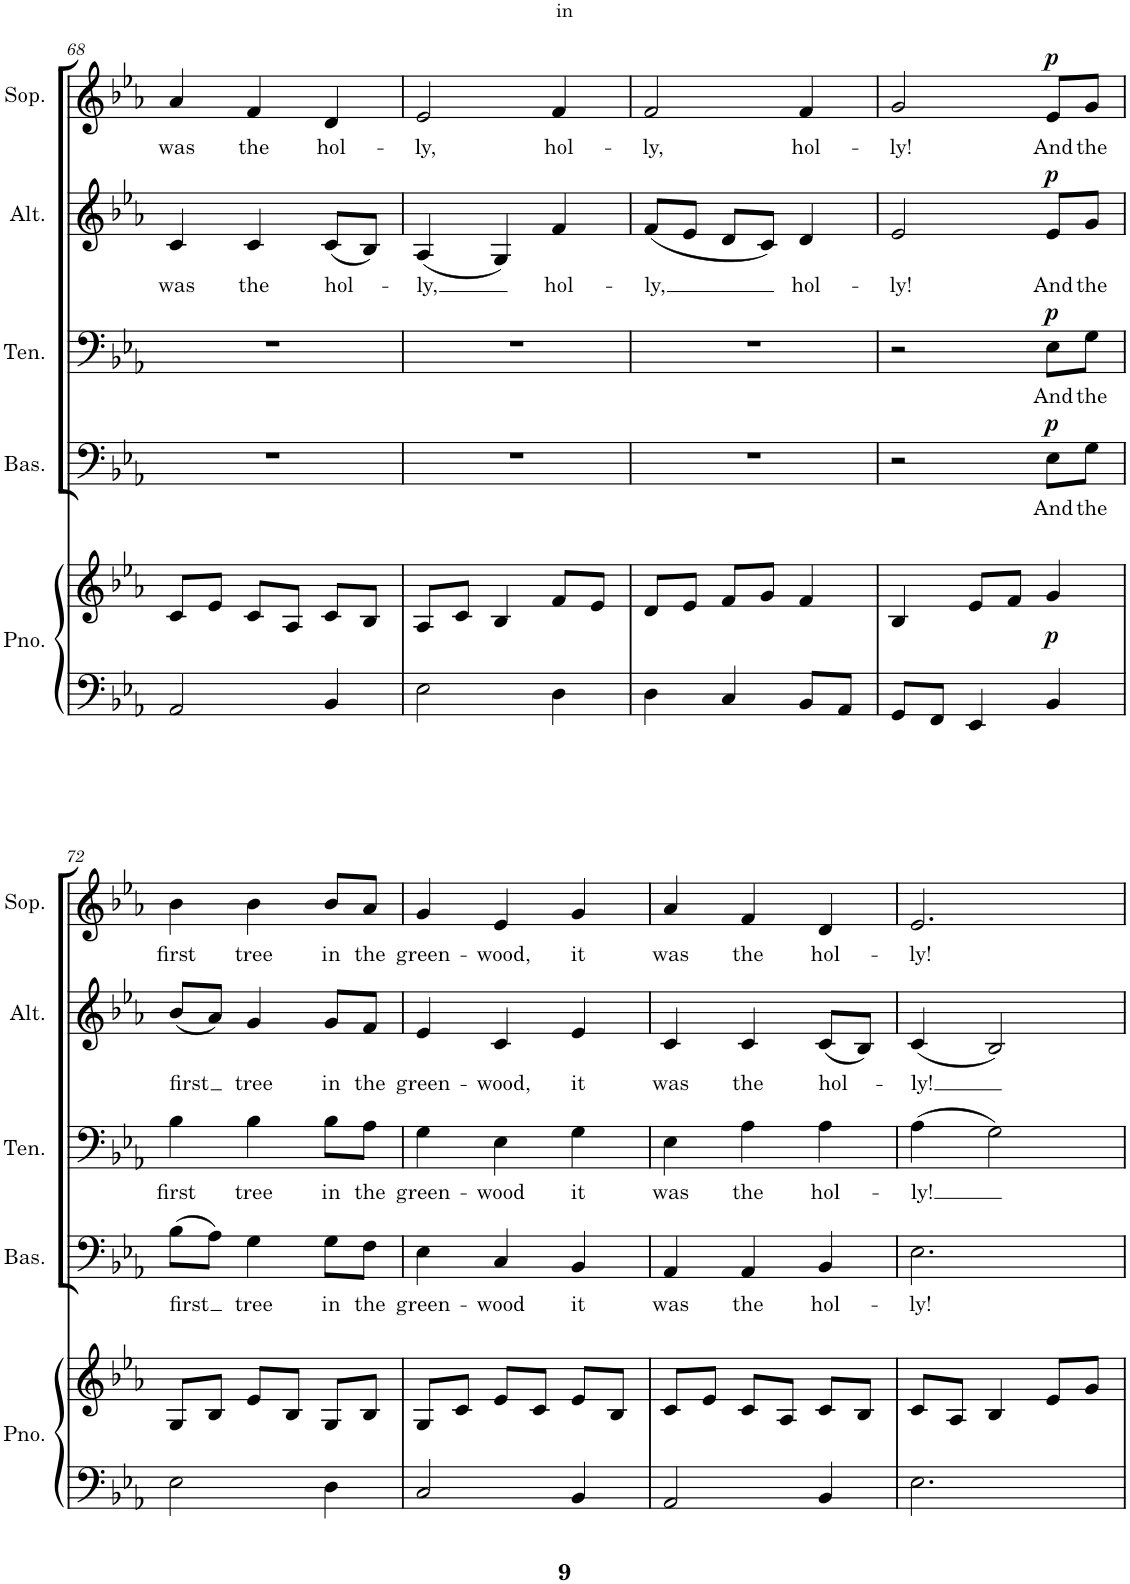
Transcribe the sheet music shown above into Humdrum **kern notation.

**kern	**kern	**dynam	**kern	**text	**dynam	**kern	**text	**dynam	**kern	**text	**dynam	**kern	**text	**dynam
*part5	*part5	*part5	*part4	*part4	*part4	*part3	*part3	*part3	*part2	*part2	*part2	*part1	*part1	*part1
*staff6	*staff5	*staff5/6	*staff4	*staff4	*staff4	*staff3	*staff3	*staff3	*staff2	*staff2	*staff2	*staff1	*staff1	*staff1
*I"Piano	*	*	*I"Bass	*	*	*I"Tenor	*	*	*I"Alto	*	*	*I"Soprano	*	*
*I'Pno.	*	*	*I'Bas.	*	*	*I'Ten.	*	*	*I'Alt.	*	*	*I'Sop.	*	*
!!LO:PB:g=z
*clefF4	*clefG2	*	*clefF4	*	*	*clefF4	*	*	*clefG2	*	*	*clefG2	*	*
*k[b-e-a-]	*k[b-e-a-]	*	*k[b-e-a-]	*	*	*k[b-e-a-]	*	*	*k[b-e-a-]	*	*	*k[b-e-a-]	*	*
*M3/4	*M3/4	*	*M3/4	*	*	*M3/4	*	*	*M3/4	*	*	*M3/4	*	*
=68	=68	=68	=68	=68	=68	=68	=68	=68	=68	=68	=68	=68	=68	=68
!	!	!	!	!	!	!	!	!	!	!LO:LY:b	!	!	!LO:LY:b	!
2AA-/	8c/L	.	2.r	.	.	2.r	.	.	4c/	was	.	4a-/	was	.
.	8e-/J	.	.	.	.	.	.	.	.	.	.	.	.	.
!	!	!	!	!	!	!	!	!	!	!LO:LY:b	!	!	!LO:LY:b	!
.	8c/L	.	.	.	.	.	.	.	4c/	the	.	4f/	the	.
.	8A-/J	.	.	.	.	.	.	.	.	.	.	.	.	.
!	!	!	!	!	!	!	!	!	!	!LO:LY:b	!	!	!LO:LY:b	!
4BB-/	8c/L	.	.	.	.	.	.	.	(8c/L	hol-	.	4d/	hol-	.
.	8B-/J	.	.	.	.	.	.	.	8B-/J)	.	.	.	.	.
=69	=69	=69	=69	=69	=69	=69	=69	=69	=69	=69	=69	=69	=69	=69
!	!	!	!	!	!	!	!	!	!	!LO:LY:b	!	!	!LO:LY:b	!
2E-\	8A-/L	.	2.r	.	.	2.r	.	.	(4A-/	-ly,	.	2e-/	-ly,	.
.	8c/J	.	.	.	.	.	.	.	.	.	.	.	.	.
.	4B-/	.	.	.	.	.	.	.	4G/)	.	.	.	.	.
!	!	!	!	!	!	!	!	!	!	!LO:LY:b	!	!	!LO:LY:b	!
4D\	8f/L	.	.	.	.	.	.	.	4f/	hol-	.	4f/	hol-	.
.	8e-/J	.	.	.	.	.	.	.	.	.	.	.	.	.
=70	=70	=70	=70	=70	=70	=70	=70	=70	=70	=70	=70	=70	=70	=70
!	!	!	!	!	!	!	!	!	!	!LO:LY:b	!	!	!LO:LY:b	!
4D\	8d/L	.	2.r	.	.	2.r	.	.	(8f/L	-ly,	.	2f/	-ly,	.
.	8e-/J	.	.	.	.	.	.	.	8e-/J	.	.	.	.	.
4C/	8f/L	.	.	.	.	.	.	.	8d/L	.	.	.	.	.
.	8g/J	.	.	.	.	.	.	.	8c/J)	.	.	.	.	.
!	!	!	!	!	!	!	!	!	!	!LO:LY:b	!	!	!LO:LY:b	!
8BB-/L	4f/	.	.	.	.	.	.	.	4d/	hol-	.	4f/	hol-	.
8AA-/J	.	.	.	.	.	.	.	.	.	.	.	.	.	.
=71	=71	=71	=71	=71	=71	=71	=71	=71	=71	=71	=71	=71	=71	=71
!	!	!	!	!	!	!	!	!	!	!LO:LY:b	!	!	!LO:LY:b	!
8GG/L	4B-/	.	2r	.	.	2r	.	.	2e-/	-ly!	.	2g/	-ly!	.
8FF/J	.	.	.	.	.	.	.	.	.	.	.	.	.	.
4EE-/	8e-/L	.	.	.	.	.	.	.	.	.	.	.	.	.
.	8f/J	.	.	.	.	.	.	.	.	.	.	.	.	.
!	!	!LO:DY:b	!	!LO:LY:b	!LO:DY:a	!	!LO:LY:b	!LO:DY:a	!	!LO:LY:b	!LO:DY:a	!	!LO:LY:b	!LO:DY:a
4BB-/	4g/	p	8E-\L	And	p	8E-\L	And	p	8e-/L	And	p	8e-/L	And	p
!	!	!	!	!LO:LY:b	!	!	!LO:LY:b	!	!	!LO:LY:b	!	!	!LO:LY:b	!
.	.	.	8G\J	the	.	8G\J	the	.	8g/J	the	.	8g/J	the	.
!!LO:LB:g=z
=72	=72	=72	=72	=72	=72	=72	=72	=72	=72	=72	=72	=72	=72	=72
!	!	!	!	!LO:LY:b	!	!	!LO:LY:b	!	!	!LO:LY:b	!	!	!LO:LY:b	!
2E-\	8G/L	.	(8B-\L	first	.	4B-\	first	.	(8b-/L	first	.	4b-\	first	.
.	8B-/J	.	8A-\J)	.	.	.	.	.	8a-/J)	.	.	.	.	.
!	!	!	!	!LO:LY:b	!	!	!LO:LY:b	!	!	!LO:LY:b	!	!	!LO:LY:b	!
.	8e-/L	.	4G\	tree	.	4B-\	tree	.	4g/	tree	.	4b-\	tree	.
.	8B-/J	.	.	.	.	.	.	.	.	.	.	.	.	.
!	!	!	!	!LO:LY:b	!	!	!LO:LY:b	!	!	!LO:LY:b	!	!	!LO:LY:b	!
4D\	8G/L	.	8G\L	in	.	8B-\L	in	.	8g/L	in	.	8b-/L	in	.
!	!	!	!	!LO:LY:b	!	!	!LO:LY:b	!	!	!LO:LY:b	!	!	!LO:LY:b	!
.	8B-/J	.	8F\J	the	.	8A-\J	the	.	8f/J	the	.	8a-/J	the	.
=73	=73	=73	=73	=73	=73	=73	=73	=73	=73	=73	=73	=73	=73	=73
!	!	!	!	!LO:LY:b	!	!	!LO:LY:b	!	!	!LO:LY:b	!	!	!LO:LY:b	!
2C/	8G/L	.	4E-\	green-	.	4G\	green-	.	4e-/	green-	.	4g/	green-	.
.	8c/J	.	.	.	.	.	.	.	.	.	.	.	.	.
!	!	!	!	!LO:LY:b	!	!	!LO:LY:b	!	!	!LO:LY:b	!	!	!LO:LY:b	!
.	8e-/L	.	4C/	-wood	.	4E-\	-wood	.	4c/	-wood,	.	4e-/	-wood,	.
.	8c/J	.	.	.	.	.	.	.	.	.	.	.	.	.
!	!	!	!	!LO:LY:b	!	!	!LO:LY:b	!	!	!LO:LY:b	!	!	!LO:LY:b	!
4BB-/	8e-/L	.	4BB-/	it	.	4G\	it	.	4e-/	it	.	4g/	it	.
.	8B-/J	.	.	.	.	.	.	.	.	.	.	.	.	.
=74	=74	=74	=74	=74	=74	=74	=74	=74	=74	=74	=74	=74	=74	=74
!	!	!	!	!LO:LY:b	!	!	!LO:LY:b	!	!	!LO:LY:b	!	!	!LO:LY:b	!
2AA-/	8c/L	.	4AA-/	was	.	4E-\	was	.	4c/	was	.	4a-/	was	.
.	8e-/J	.	.	.	.	.	.	.	.	.	.	.	.	.
!	!	!	!	!LO:LY:b	!	!	!LO:LY:b	!	!	!LO:LY:b	!	!	!LO:LY:b	!
.	8c/L	.	4AA-/	the	.	4A-\	the	.	4c/	the	.	4f/	the	.
.	8A-/J	.	.	.	.	.	.	.	.	.	.	.	.	.
!	!	!	!	!LO:LY:b	!	!	!LO:LY:b	!	!	!LO:LY:b	!	!	!LO:LY:b	!
4BB-/	8c/L	.	4BB-/	hol-	.	4A-\	hol-	.	(8c/L	hol-	.	4d/	hol-	.
.	8B-/J	.	.	.	.	.	.	.	8B-/J)	.	.	.	.	.
=75	=75	=75	=75	=75	=75	=75	=75	=75	=75	=75	=75	=75	=75	=75
!	!	!	!	!LO:LY:b	!	!	!LO:LY:b	!	!	!LO:LY:b	!	!	!LO:LY:b	!
2.E-\	8c/L	.	2.E-\	-ly!	.	(4A-\	-ly!	.	(4c/	-ly!	.	2.e-/	-ly!	.
.	8A-/J	.	.	.	.	.	.	.	.	.	.	.	.	.
.	4B-/	.	.	.	.	2G\)	.	.	2B-/)	.	.	.	.	.
.	8e-/L	.	.	.	.	.	.	.	.	.	.	.	.	.
.	8g/J	.	.	.	.	.	.	.	.	.	.	.	.	.
=	=	=	=	=	=	=	=	=	=	=	=	=	=	=
*-	*-	*-	*-	*-	*-	*-	*-	*-	*-	*-	*-	*-	*-	*-
